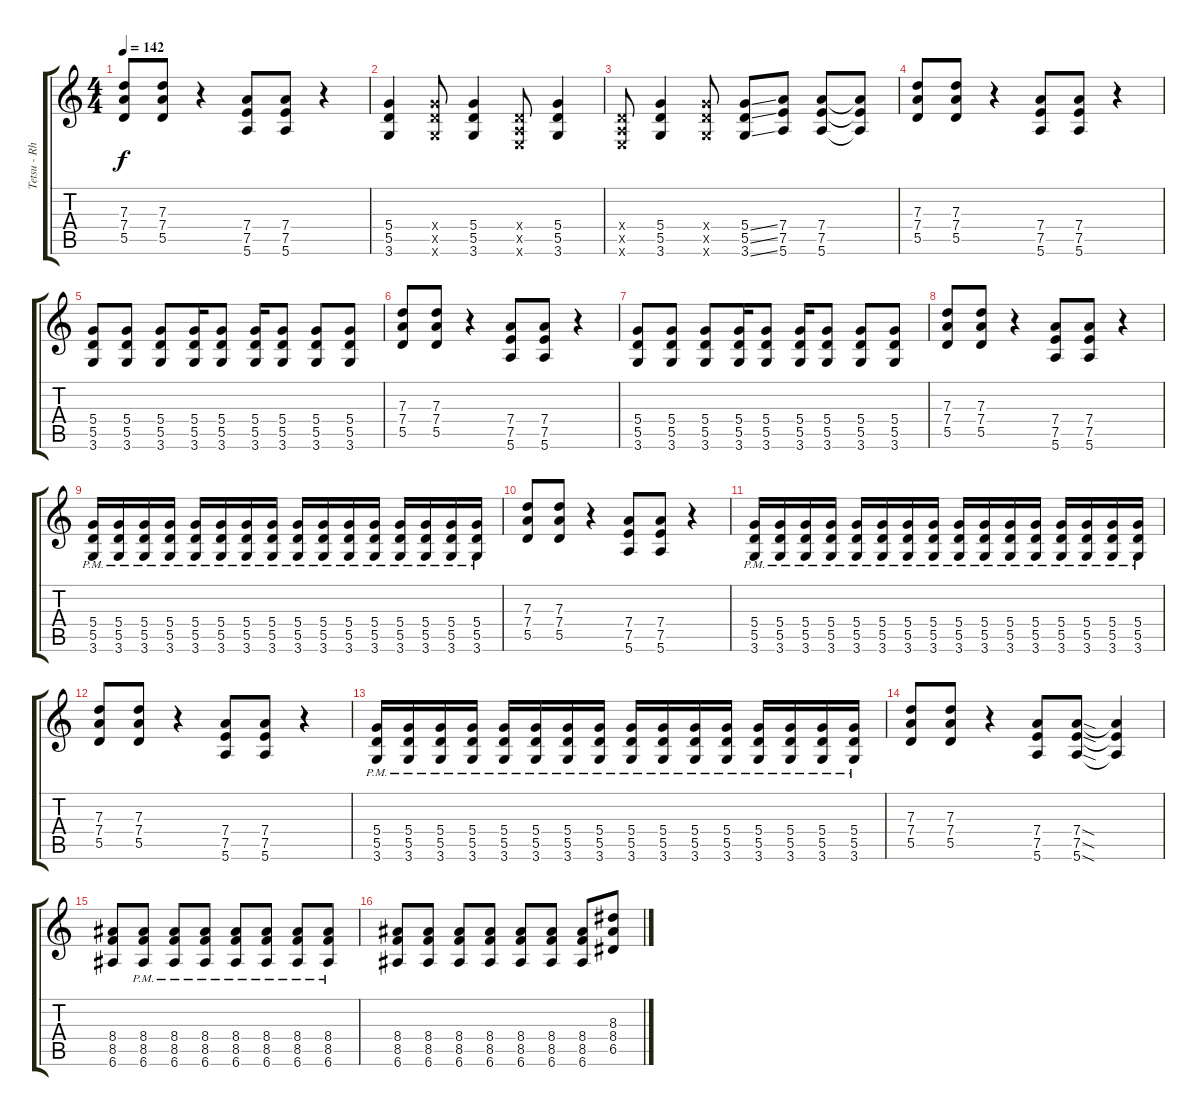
\track ("Tetsu - Rhythm Guitar" "Tetsu - Rh") {instrument distortionguitar}
\staff {score tabs}
\tuning (E4 B3 G3 D3 A2 E2) {hide}
\ts (4 4)
\tempo 142
\clef g2
\ks c
(7.3 7.4 5.5).8{dy f} (7.3 7.4 5.5).8 r.4 (7.4 7.5 5.6).8 (7.4 7.5 5.6).8 r.4 |
(5.4 5.5 3.6).4 (5.4{x} 5.5{x} 3.6{x}).8 (5.4 5.5 3.6).4 (0.4{x} 0.5{x} 0.6{x}).8 (5.4 5.5 3.6).4 |
(0.4{x} 0.5{x} 0.6{x}).8 (5.4 5.5 3.6).4 (5.4{x} 5.5{x} 3.6{x}).8 (5.4{ss} 5.5{ss} 3.6{ss}).8 (7.4 7.5 5.6).8 (7.4 7.5 5.6).8 (7.4{t} 7.5{t} 5.6{t}).8 |
(7.3 7.4 5.5).8 (7.3 7.4 5.5).8 r.4 (7.4 7.5 5.6).8 (7.4 7.5 5.6).8 r.4 |
(5.4 5.5 3.6).8 (5.4 5.5 3.6).8 (5.4 5.5 3.6).8 (5.4 5.5 3.6).16 (5.4 5.5 3.6).8 (5.4 5.5 3.6).16 (5.4 5.5 3.6).8 (5.4 5.5 3.6).8 (5.4 5.5 3.6).8 |
(7.3 7.4 5.5).8 (7.3 7.4 5.5).8 r.4 (7.4 7.5 5.6).8 (7.4 7.5 5.6).8 r.4 |
(5.4 5.5 3.6).8 (5.4 5.5 3.6).8 (5.4 5.5 3.6).8 (5.4 5.5 3.6).16 (5.4 5.5 3.6).8 (5.4 5.5 3.6).16 (5.4 5.5 3.6).8 (5.4 5.5 3.6).8 (5.4 5.5 3.6).8 |
(7.3 7.4 5.5).8 (7.3 7.4 5.5).8 r.4 (7.4 7.5 5.6).8 (7.4 7.5 5.6).8 r.4 |
(5.4{pm} 5.5{pm} 3.6{pm}).16 (5.4{pm} 5.5{pm} 3.6{pm}).16 (5.4{pm} 5.5{pm} 3.6{pm}).16 (5.4{pm} 5.5{pm} 3.6{pm}).16 (5.4{pm} 5.5{pm} 3.6{pm}).16 (5.4{pm} 5.5{pm} 3.6{pm}).16 (5.4{pm} 5.5{pm} 3.6{pm}).16 (5.4{pm} 5.5{pm} 3.6{pm}).16 (5.4{pm} 5.5{pm} 3.6{pm}).16 (5.4{pm} 5.5{pm} 3.6{pm}).16 (5.4{pm} 5.5{pm} 3.6{pm}).16 (5.4{pm} 5.5{pm} 3.6{pm}).16 (5.4{pm} 5.5{pm} 3.6{pm}).16 (5.4{pm} 5.5{pm} 3.6{pm}).16 (5.4{pm} 5.5{pm} 3.6{pm}).16 (5.4{pm} 5.5{pm} 3.6{pm}).16 |
(7.3 7.4 5.5).8 (7.3 7.4 5.5).8 r.4 (7.4 7.5 5.6).8 (7.4 7.5 5.6).8 r.4 |
(5.4{pm} 5.5{pm} 3.6{pm}).16 (5.4{pm} 5.5{pm} 3.6{pm}).16 (5.4{pm} 5.5{pm} 3.6{pm}).16 (5.4{pm} 5.5{pm} 3.6{pm}).16 (5.4{pm} 5.5{pm} 3.6{pm}).16 (5.4{pm} 5.5{pm} 3.6{pm}).16 (5.4{pm} 5.5{pm} 3.6{pm}).16 (5.4{pm} 5.5{pm} 3.6{pm}).16 (5.4{pm} 5.5{pm} 3.6{pm}).16 (5.4{pm} 5.5{pm} 3.6{pm}).16 (5.4{pm} 5.5{pm} 3.6{pm}).16 (5.4{pm} 5.5{pm} 3.6{pm}).16 (5.4{pm} 5.5{pm} 3.6{pm}).16 (5.4{pm} 5.5{pm} 3.6{pm}).16 (5.4{pm} 5.5{pm} 3.6{pm}).16 (5.4{pm} 5.5{pm} 3.6{pm}).16 |
(7.3 7.4 5.5).8 (7.3 7.4 5.5).8 r.4 (7.4 7.5 5.6).8 (7.4 7.5 5.6).8 r.4 |
(5.4{pm} 5.5{pm} 3.6{pm}).16 (5.4{pm} 5.5{pm} 3.6{pm}).16 (5.4{pm} 5.5{pm} 3.6{pm}).16 (5.4{pm} 5.5{pm} 3.6{pm}).16 (5.4{pm} 5.5{pm} 3.6{pm}).16 (5.4{pm} 5.5{pm} 3.6{pm}).16 (5.4{pm} 5.5{pm} 3.6{pm}).16 (5.4{pm} 5.5{pm} 3.6{pm}).16 (5.4{pm} 5.5{pm} 3.6{pm}).16 (5.4{pm} 5.5{pm} 3.6{pm}).16 (5.4{pm} 5.5{pm} 3.6{pm}).16 (5.4{pm} 5.5{pm} 3.6{pm}).16 (5.4{pm} 5.5{pm} 3.6{pm}).16 (5.4{pm} 5.5{pm} 3.6{pm}).16 (5.4{pm} 5.5{pm} 3.6{pm}).16 (5.4{pm} 5.5{pm} 3.6{pm}).16 |
(7.3 7.4 5.5).8 (7.3 7.4 5.5).8 r.4 (7.4 7.5 5.6).8 (7.4{sod} 7.5{sod} 5.6{sod}).8 (7.4{t} 7.5{t} 5.6{t}).4 |
(8.4 8.5 6.6).8 (8.4{pm} 8.5{pm} 6.6{pm}).8 (8.4{pm} 8.5{pm} 6.6{pm}).8 (8.4{pm} 8.5{pm} 6.6{pm}).8 (8.4{pm} 8.5{pm} 6.6{pm}).8 (8.4{pm} 8.5{pm} 6.6{pm}).8 (8.4{pm} 8.5{pm} 6.6{pm}).8 (8.4{pm} 8.5{pm} 6.6{pm}).8 |
(8.4 8.5 6.6).8 (8.4 8.5 6.6).8 (8.4 8.5 6.6).8 (8.4 8.5 6.6).8 (8.4 8.5 6.6).8 (8.4 8.5 6.6).8 (8.4 8.5 6.6).8 (8.3 8.4 6.5).8
